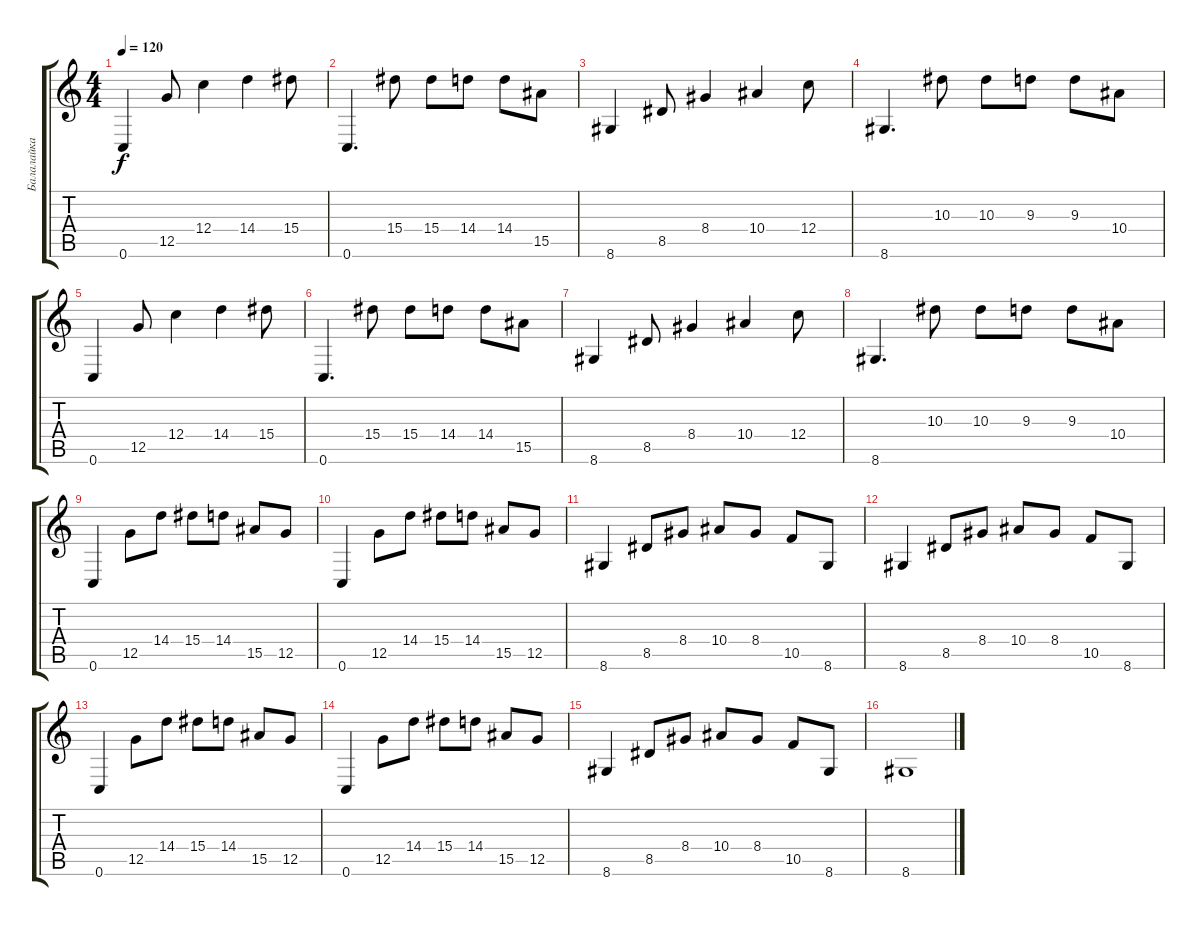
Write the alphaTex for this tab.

\track ("Балалайка номер раз" "Балалайка ") {instrument electricguitarjazz}
\staff {score tabs}
\tuning (D4 A3 F3 C3 G2 C2) {hide}
\ts (4 4)
\tempo 120
\clef g2
\ks c
0.6.4{dy f} 12.5.8 12.4.4 14.4.4 15.4.8 |
0.6.4{d} 15.4.8 15.4.8 14.4.8 14.4.8 15.5.8 |
8.6.4 8.5.8 8.4.4 10.4.4 12.4.8 |
8.6.4{d} 10.3.8 10.3.8 9.3.8 9.3.8 10.4.8 |
0.6.4 12.5.8 12.4.4 14.4.4 15.4.8 |
0.6.4{d} 15.4.8 15.4.8 14.4.8 14.4.8 15.5.8 |
8.6.4 8.5.8 8.4.4 10.4.4 12.4.8 |
8.6.4{d} 10.3.8 10.3.8 9.3.8 9.3.8 10.4.8 |
0.6.4 12.5.8 14.4.8 15.4.8 14.4.8 15.5.8 12.5.8 |
0.6.4 12.5.8 14.4.8 15.4.8 14.4.8 15.5.8 12.5.8 |
8.6.4 8.5.8 8.4.8 10.4.8 8.4.8 10.5.8 8.6.8 |
8.6.4 8.5.8 8.4.8 10.4.8 8.4.8 10.5.8 8.6.8 |
0.6.4 12.5.8 14.4.8 15.4.8 14.4.8 15.5.8 12.5.8 |
0.6.4 12.5.8 14.4.8 15.4.8 14.4.8 15.5.8 12.5.8 |
8.6.4 8.5.8 8.4.8 10.4.8 8.4.8 10.5.8 8.6.8 |
8.6.1
